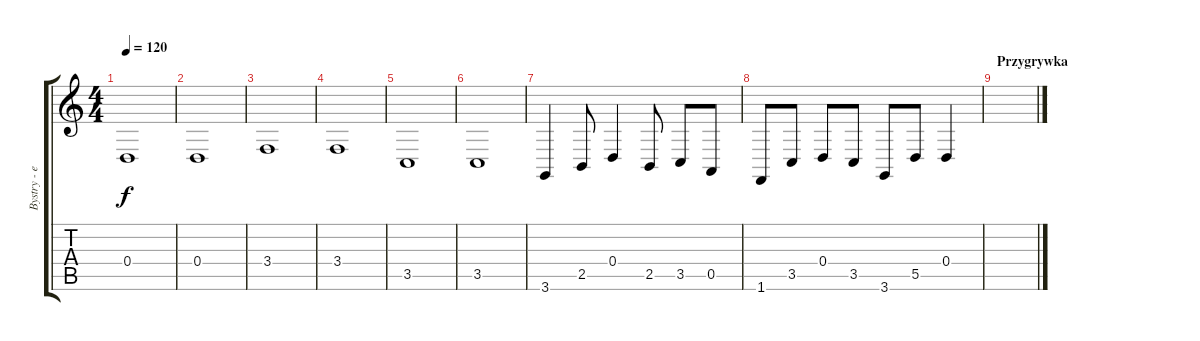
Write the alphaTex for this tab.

\track ("Bystry - efekty organowe" "Bystry - e") {instrument choiraahs}
\staff {score tabs}
\tuning (E4 B3 G3 D3 A2 E2) {hide}
\ts (4 4)
\tempo 120
\clef g2
\ks c
0.4.1{dy f instrument choiraahs} |
0.4.1 |
3.4.1 |
3.4.1 |
3.5.1 |
3.5.1 |
3.6.4 2.5.8 0.4.4 2.5.8 3.5.8 0.5.8 |
1.6.8 3.5.8 0.4.8 3.5.8 3.6.8 5.5.8 0.4.4 |
\section ("" "Przygrywka")
